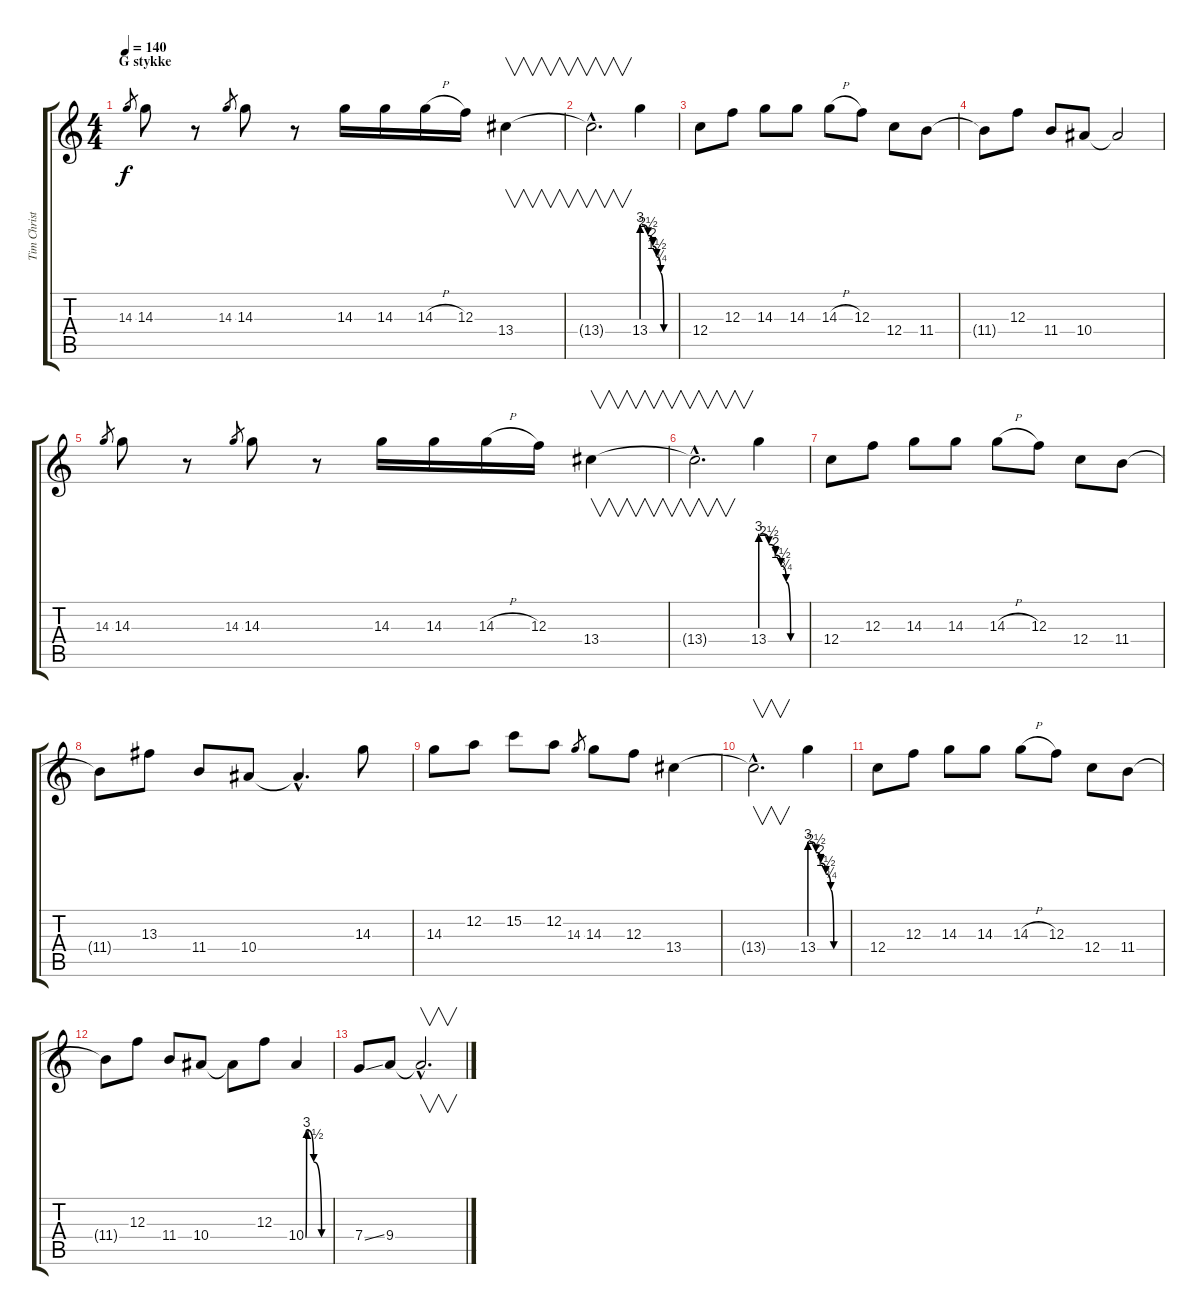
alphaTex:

\track ("Tim Christensen (Guitar 2)" "Tim Christ") {instrument distortionguitar}
\staff {score tabs}
\tuning (D4 A3 F3 C3 G2 D2) {hide}
\ts (4 4)
\section ("" "G stykke")
\tempo 140
\clef g2
\ks c
14.3.8{gr dy f} 14.3.8 r.8 14.3.8{gr} 14.3.8 r.8 14.3.16 14.3.16 14.3{h}.16 12.3.16 13.4.4{v} |
13.4{hac t}.2{v d} 13.4{be (custom 0 12 11 10 20 8 27 6 34 3 40 0 60 0)}.4 |
12.4.8 12.3.8 14.3.8 14.3.8 14.3{h}.8 12.3.8 12.4.8 11.4.8 |
11.4{t}.8 12.3.8 11.4.8 10.4.8 10.4{t}.2 |
14.3.8{gr} 14.3.8 r.8 14.3.8{gr} 14.3.8 r.8 14.3.16 14.3.16 14.3{h}.16 12.3.16 13.4.4{v} |
13.4{hac t}.2{v d} 13.4{be (custom 0 12 11 10 20 8 27 6 34 3 40 0 60 0)}.4 |
12.4.8 12.3.8 14.3.8 14.3.8 14.3{h}.8 12.3.8 12.4.8 11.4.8 |
11.4{t}.8 13.3.8 11.4.8 10.4.8 10.4{hac t}.4{d} 14.3.8 |
14.3.8 12.2.8 15.2.8 12.2.8 14.3.8{gr} 14.3.8 12.3.8 13.4.4 |
13.4{hac t}.2{v d} 13.4{be (custom 0 12 10 10 18 8 26 6 34 3 39 0 60 0)}.4 |
12.4.8 12.3.8 14.3.8 14.3.8 14.3{h}.8 12.3.8 12.4.8 11.4.8 |
11.4{t}.8 12.3.8 11.4.8 10.4.8 10.4{t}.8 12.3.8 10.4{be (custom 0 0 2 12 20 6 40 0 60 0)}.4 |
7.4{ss}.8 9.4.8 9.4{hac t}.2{v d}
